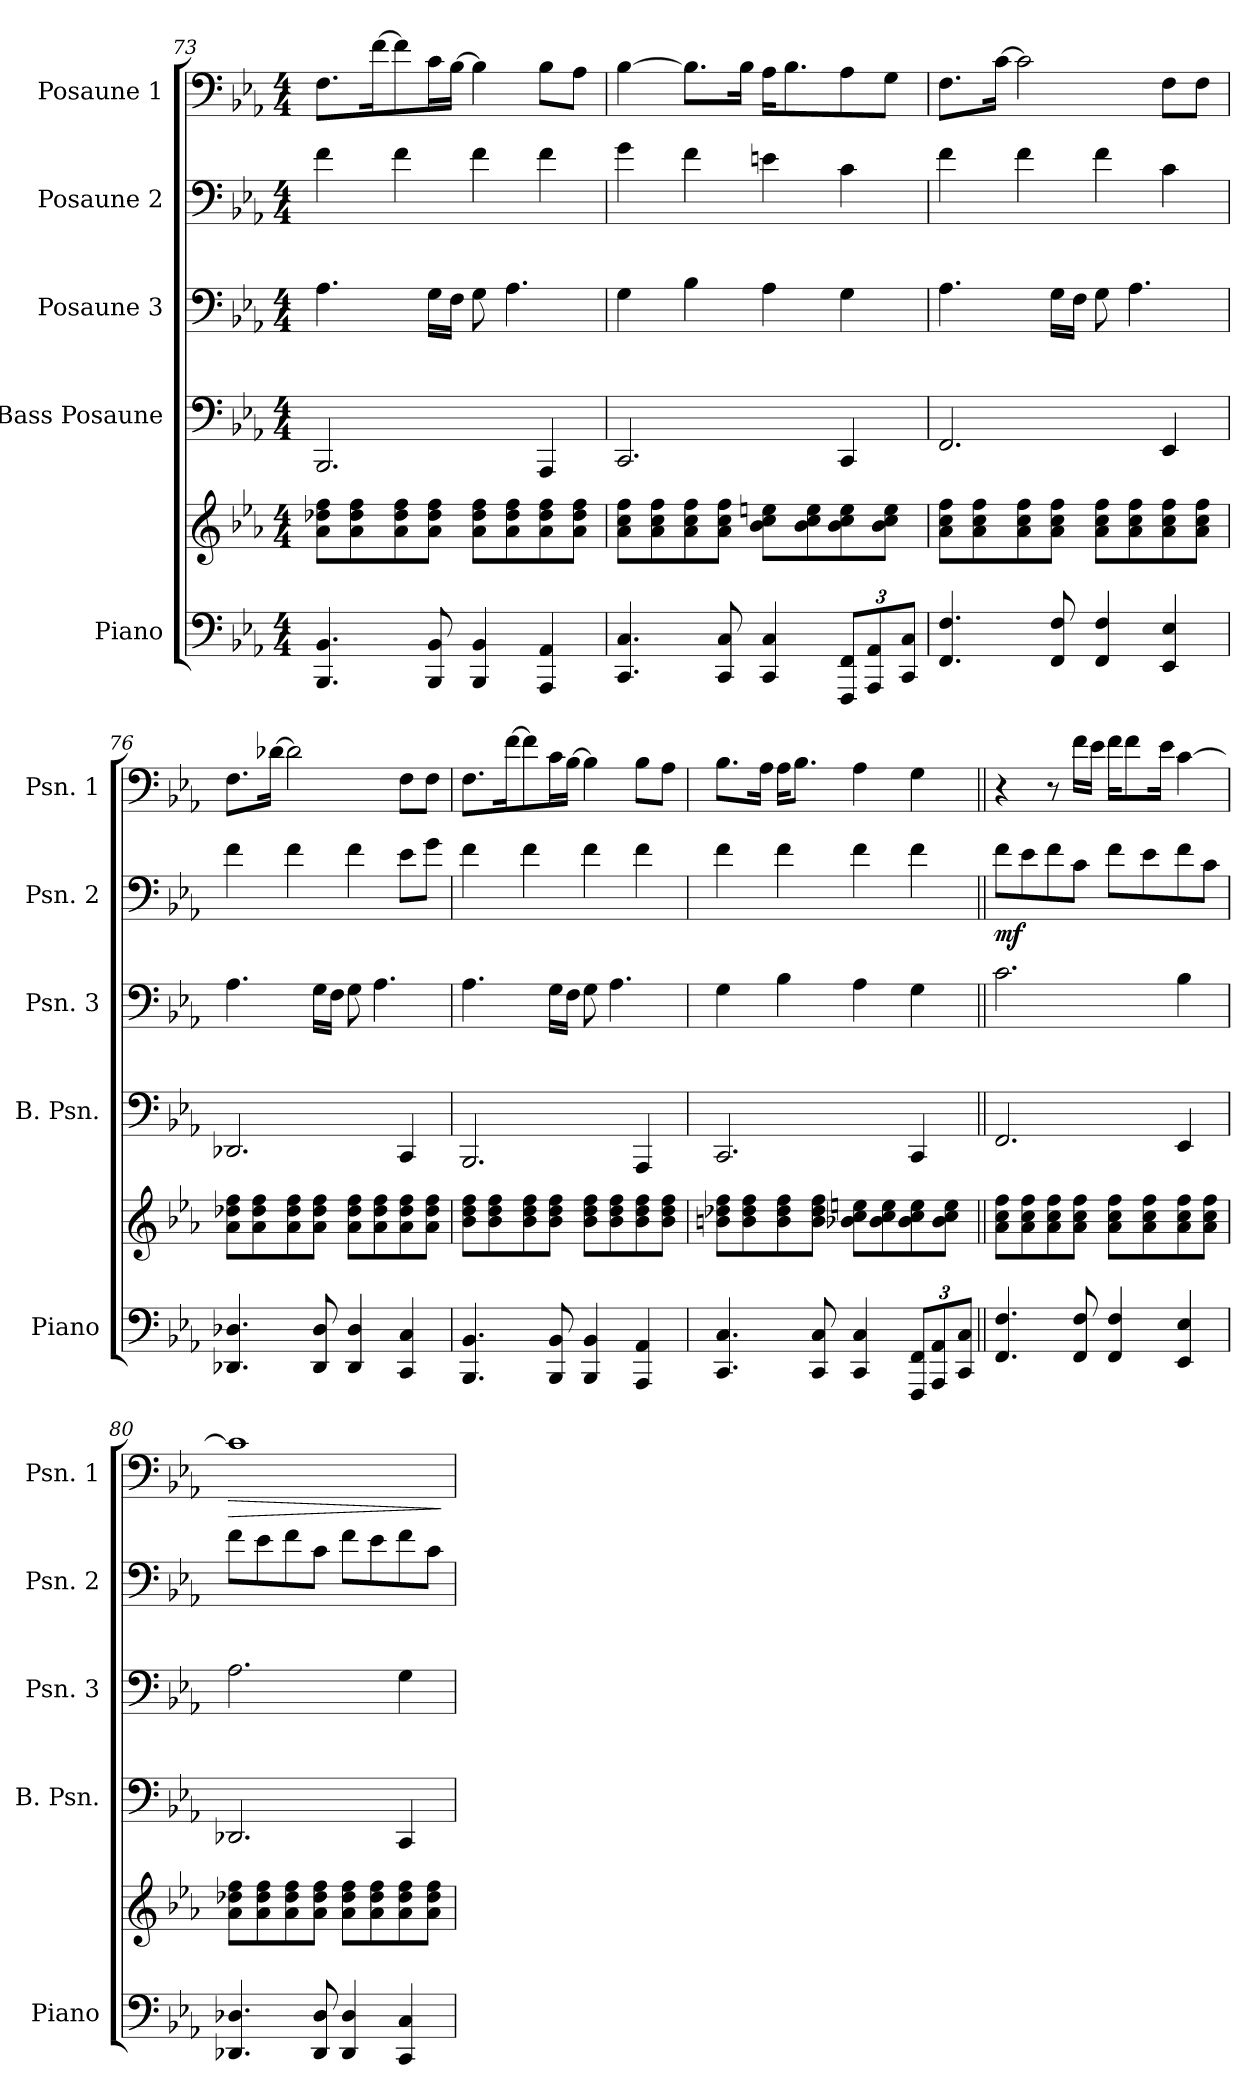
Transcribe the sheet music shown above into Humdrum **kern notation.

**kern	**kern	**kern	**kern	**kern	**dynam	**kern	**dynam
*part5	*part5	*part4	*part3	*part2	*part2	*part1	*part1
*staff6	*staff5	*staff4	*staff3	*staff2	*staff2	*staff1	*staff1
*I"Piano	*	*I"Bass Posaune	*I"Posaune 3	*I"Posaune 2	*	*I"Posaune 1	*
*I'Piano	*	*I'B. Psn.	*I'Psn. 3	*I'Psn. 2	*	*I'Psn. 1	*
!!LO:LB:g=z
*clefF4	*clefG2	*clefF4	*clefF4	*clefF4	*	*clefF4	*
*k[b-e-a-]	*k[b-e-a-]	*k[b-e-a-]	*k[b-e-a-]	*k[b-e-a-]	*	*k[b-e-a-]	*
*E-:	*E-:	*E-:	*E-:	*E-:	*	*E-:	*
*M4/4	*M4/4	*M4/4	*M4/4	*M4/4	*	*M4/4	*
=73	=73	=73	=73	=73	=73	=73	=73
4.BBB-/ 4.BB-/	8a-\ 8dd-X\ 8ff\L	2.BBB-/	4.A-\	4f\	.	8.F\L	.
.	8a-\ 8dd-\ 8ff\	.	.	.	.	.	.
.	.	.	.	.	.	[16f\K	.
.	8a-\ 8dd-\ 8ff\	.	.	4f\	.	8f\]	.
8BBB-/ 8BB-/	8a-\ 8dd-\ 8ff\J	.	16G\LL	.	.	16c\L	.
.	.	.	16F\JJ	.	.	[16B-\JJ	.
4BBB-/ 4BB-/	8a-\ 8dd-\ 8ff\L	.	8G\	4f\	.	4B-\]	.
.	8a-\ 8dd-\ 8ff\	.	4.A-\	.	.	.	.
4AAA-/ 4AA-/	8a-\ 8dd-\ 8ff\	4AAA-/	.	4f\	.	8B-\L	.
.	8a-\ 8dd-\ 8ff\J	.	.	.	.	8A-\J	.
=74	=74	=74	=74	=74	=74	=74	=74
4.CC/ 4.C/	8a-\ 8cc\ 8ff\L	2.CC/	4G\	4g\	.	[4B-\	.
.	8a-\ 8cc\ 8ff\	.	.	.	.	.	.
.	8a-\ 8cc\ 8ff\	.	4B-\	4f\	.	8.B-\L]	.
8CC/ 8C/	8a-\ 8cc\ 8ff\J	.	.	.	.	.	.
.	.	.	.	.	.	16B-\Jk	.
4CC/ 4C/	8b-\ 8cc\ 8een\L	.	4A-\	4en\	.	16A-\KL	.
.	.	.	.	.	.	8.B-\	.
.	8b-\ 8cc\ 8ee\	.	.	.	.	.	.
*Xbrackettup	*	*	*	*	*	*	*
12FFF/ 12FF/L	8b-\ 8cc\ 8ee\	4CC/	4G\	4c\	.	8A-\	.
12AAA-/ 12AA-/	.	.	.	.	.	.	.
.	8b-\ 8cc\ 8ee\J	.	.	.	.	8G\J	.
12CC/ 12C/J	.	.	.	.	.	.	.
=75	=75	=75	=75	=75	=75	=75	=75
4.FF/ 4.F/	8a-\ 8cc\ 8ff\L	2.FF/	4.A-\	4f\	.	8.F\L	.
.	8a-\ 8cc\ 8ff\	.	.	.	.	.	.
.	.	.	.	.	.	[16c\Jk	.
.	8a-\ 8cc\ 8ff\	.	.	4f\	.	2c\]	.
8FF/ 8F/	8a-\ 8cc\ 8ff\J	.	16G\LL	.	.	.	.
.	.	.	16F\JJ	.	.	.	.
4FF/ 4F/	8a-\ 8cc\ 8ff\L	.	8G\	4f\	.	.	.
.	8a-\ 8cc\ 8ff\	.	4.A-\	.	.	.	.
4EE-/ 4E-/	8a-\ 8cc\ 8ff\	4EE-/	.	4c\	.	8F\L	.
.	8a-\ 8cc\ 8ff\J	.	.	.	.	8F\J	.
!!LO:PB:g=z
=76	=76	=76	=76	=76	=76	=76	=76
4.DD-X/ 4.D-X/	8a-\ 8dd-X\ 8ff\L	2.DD-X/	4.A-\	4f\	.	8.F\L	.
.	8a-\ 8dd-\ 8ff\	.	.	.	.	.	.
.	.	.	.	.	.	[16d-X\Jk	.
.	8a-\ 8dd-\ 8ff\	.	.	4f\	.	2d-\]	.
8DD-/ 8D-/	8a-\ 8dd-\ 8ff\J	.	16G\LL	.	.	.	.
.	.	.	16F\JJ	.	.	.	.
4DD-/ 4D-/	8a-\ 8dd-\ 8ff\L	.	8G\	4f\	.	.	.
.	8a-\ 8dd-\ 8ff\	.	4.A-\	.	.	.	.
4CC/ 4C/	8a-\ 8dd-\ 8ff\	4CC/	.	8e-\L	.	8F\L	.
.	8a-\ 8dd-\ 8ff\J	.	.	8g\J	.	8F\J	.
=77	=77	=77	=77	=77	=77	=77	=77
4.BBB-/ 4.BB-/	8b-\ 8dd\ 8ff\L	2.BBB-/	4.A-\	4f\	.	8.F\L	.
.	8b-\ 8dd\ 8ff\	.	.	.	.	.	.
.	.	.	.	.	.	[16f\K	.
.	8b-\ 8dd\ 8ff\	.	.	4f\	.	8f\]	.
8BBB-/ 8BB-/	8b-\ 8dd\ 8ff\J	.	16G\LL	.	.	16c\L	.
.	.	.	16F\JJ	.	.	[16B-\JJ	.
4BBB-/ 4BB-/	8b-\ 8dd\ 8ff\L	.	8G\	4f\	.	4B-\]	.
.	8b-\ 8dd\ 8ff\	.	4.A-\	.	.	.	.
4AAA-/ 4AA-/	8b-\ 8dd\ 8ff\	4AAA-/	.	4f\	.	8B-\L	.
.	8b-\ 8dd\ 8ff\J	.	.	.	.	8A-\J	.
=78	=78	=78	=78	=78	=78	=78	=78
4.CC/ 4.C/	8bn\ 8dd-X\ 8ff\L	2.CC/	4G\	4f\	.	8.B-\L	.
.	8b\ 8dd-\ 8ff\	.	.	.	.	.	.
.	.	.	.	.	.	16A-\Jk	.
.	8b\ 8dd-\ 8ff\	.	4B-\	4f\	.	16A-\KL	.
.	.	.	.	.	.	8.B-\J	.
8CC/ 8C/	8b\ 8dd-\ 8ff\J	.	.	.	.	.	.
4CC/ 4C/	8b-X\ 8cc\ 8een\L	.	4A-\	4f\	.	4A-\	.
.	8b-\ 8cc\ 8ee\	.	.	.	.	.	.
12FFF/ 12FF/L	8b-\ 8cc\ 8ee\	4CC/	4G\	4f\	.	4G\	.
12AAA-/ 12AA-/	.	.	.	.	.	.	.
.	8b-\ 8cc\ 8ee\J	.	.	.	.	.	.
12CC/ 12C/J	.	.	.	.	.	.	.
!!LO:LB:g=z
=79||	=79||	=79||	=79||	=79||	=79||	=79||	=79||
!	!	!	!	!	!LO:DY:b	!	!
4.FF/ 4.F/	8a-\ 8cc\ 8ff\L	2.FF/	2.c\	8f\L	mf	4r	.
.	8a-\ 8cc\ 8ff\	.	.	8e-\	.	.	.
.	8a-\ 8cc\ 8ff\	.	.	8f\	.	8r	.
8FF/ 8F/	8a-\ 8cc\ 8ff\J	.	.	8c\J	.	16f\LL	.
.	.	.	.	.	.	16e-\JJ	.
4FF/ 4F/	8a-\ 8cc\ 8ff\L	.	.	8f\L	.	16f\KL	.
.	.	.	.	.	.	8f\	.
.	8a-\ 8cc\ 8ff\	.	.	8e-\	.	.	.
.	.	.	.	.	.	16e-\Jk	.
4EE-/ 4E-/	8a-\ 8cc\ 8ff\	4EE-/	4B-\	8f\	.	[4c\	.
.	8a-\ 8cc\ 8ff\J	.	.	8c\J	.	.	.
=80	=80	=80	=80	=80	=80	=80	=80
!	!	!	!	!	!	!	!LO:HP:b
4.DD-X/ 4.D-X/	8a-\ 8dd-X\ 8ff\L	2.DD-X/	2.A-\	8f\L	.	1c]	>
.	8a-\ 8dd-\ 8ff\	.	.	8e-\	.	.	.
.	8a-\ 8dd-\ 8ff\	.	.	8f\	.	.	.
8DD-/ 8D-/	8a-\ 8dd-\ 8ff\J	.	.	8c\J	.	.	.
4DD-/ 4D-/	8a-\ 8dd-\ 8ff\L	.	.	8f\L	.	.	.
.	8a-\ 8dd-\ 8ff\	.	.	8e-\	.	.	.
4CC/ 4C/	8a-\ 8dd-\ 8ff\	4CC/	4G\	8f\	.	.	.
.	8a-\ 8dd-\ 8ff\J	.	.	8c\J	.	.	.
.	.	.	.	.	.	.	]
=	=	=	=	=	=	=	=
*-	*-	*-	*-	*-	*-	*-	*-
